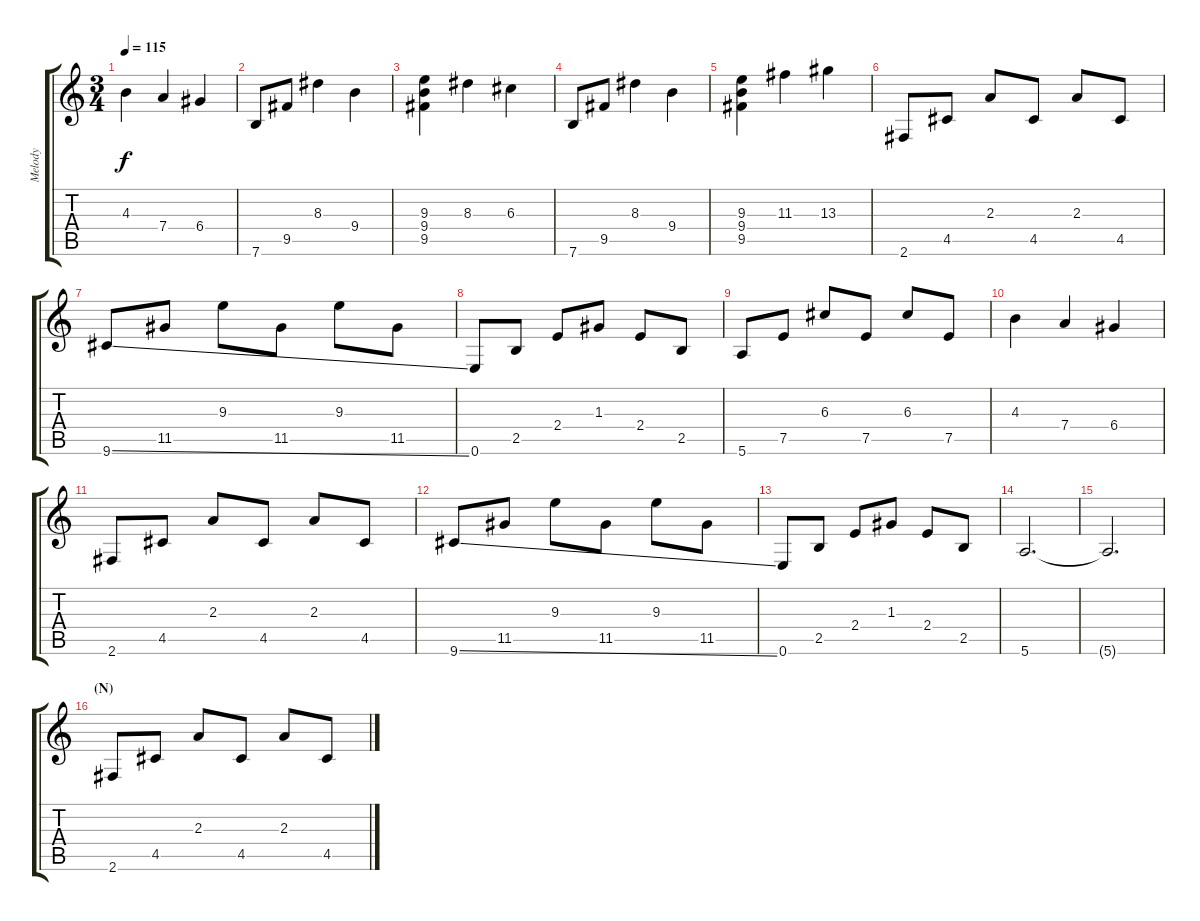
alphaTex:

\track ("Melody" "Melody") {instrument electricguitarjazz}
\staff {score tabs}
\tuning (E4 B3 G3 D3 A2 E2) {hide}
\ts (3 4)
\tempo 115
\clef g2
\ks c
4.3.4{dy f} 7.4.4 6.4.4 |
7.6.8 9.5.8 8.3.4 9.4.4 |
(9.3 9.4 9.5).4 8.3.4 6.3.4 |
7.6.8 9.5.8 8.3.4 9.4.4 |
(9.3 9.4 9.5).4 11.3.4 13.3.4 |
2.6.8 4.5.8 2.3.8 4.5.8 2.3.8 4.5.8 |
9.6{ss}.8 11.5.8 9.3.8 11.5.8 9.3.8 11.5.8 |
0.6.8 2.5.8 2.4.8 1.3.8 2.4.8 2.5.8 |
5.6.8 7.5.8 6.3.8 7.5.8 6.3.8 7.5.8 |
4.3.4 7.4.4 6.4.4 |
2.6.8 4.5.8 2.3.8 4.5.8 2.3.8 4.5.8 |
9.6{ss}.8 11.5.8 9.3.8 11.5.8 9.3.8 11.5.8 |
0.6.8 2.5.8 2.4.8 1.3.8 2.4.8 2.5.8 |
5.6.2{d} |
5.6{t}.2{d} |
\section ("" "(N)")
2.6.8 4.5.8 2.3.8 4.5.8 2.3.8 4.5.8
